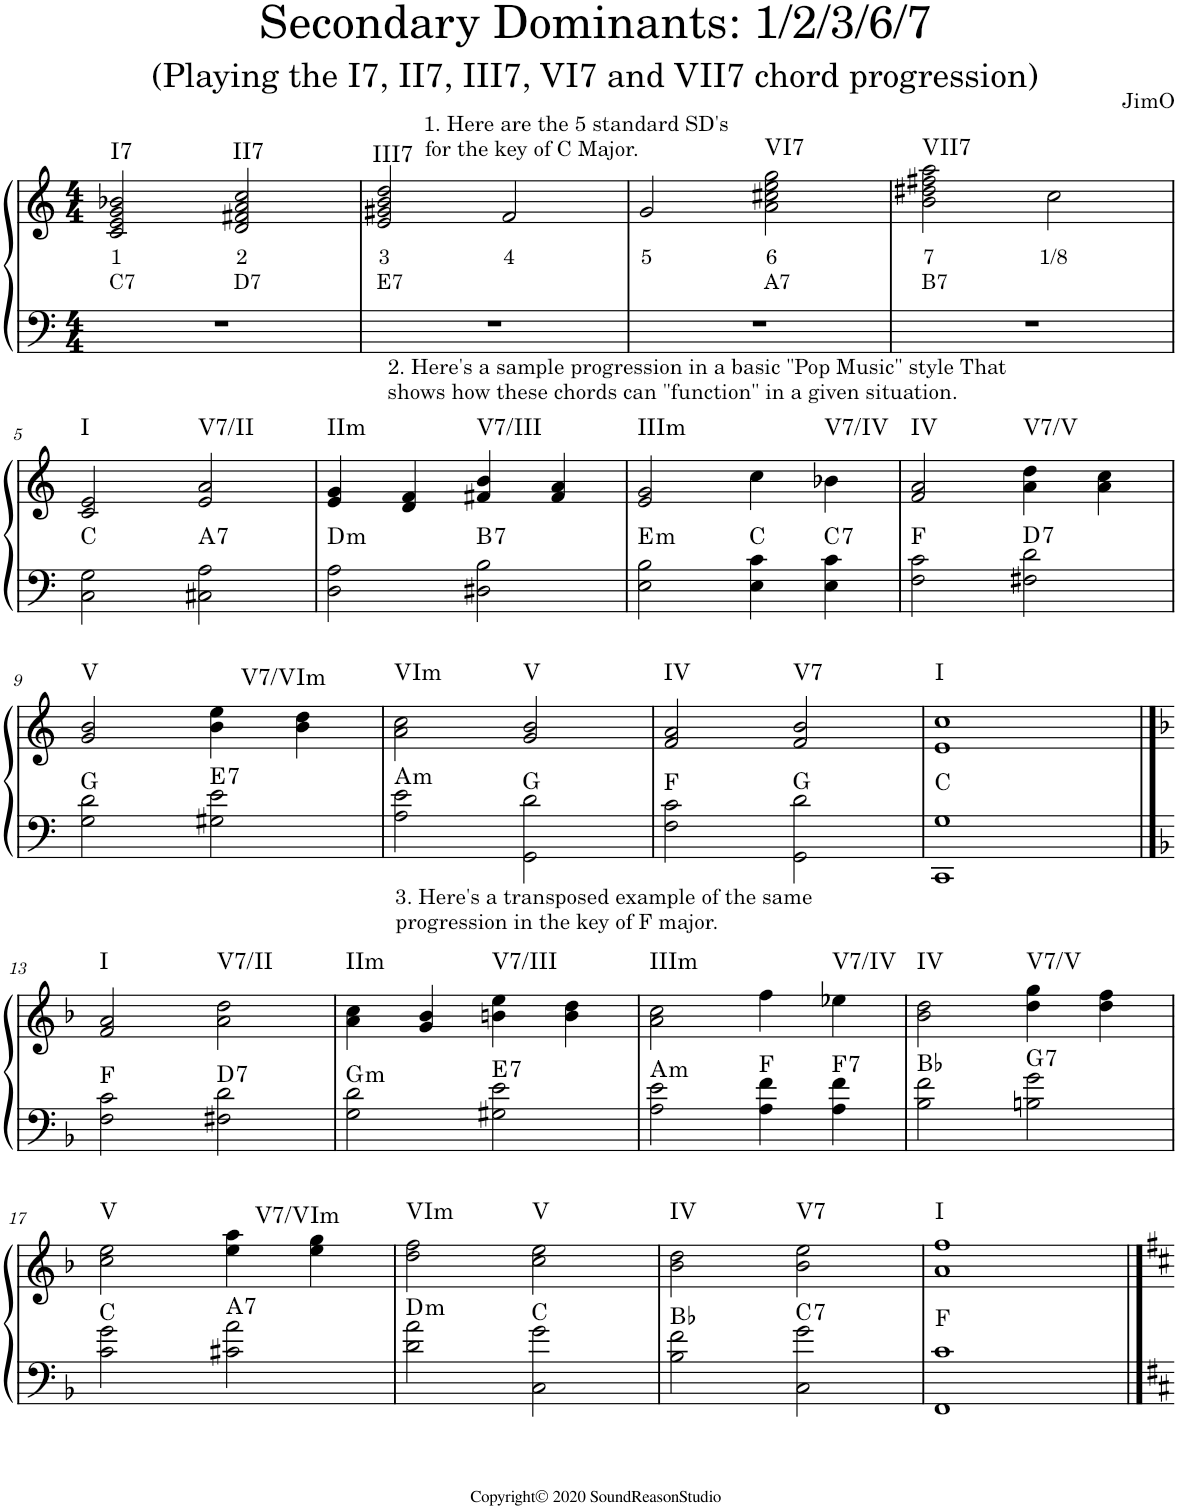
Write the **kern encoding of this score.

**kern	**kern	**text	**text	**harte
*part1	*part1	*part1	*part1	*part1
*staff2	*staff1	*staff1	*staff1	*
*I"Piano	*	*	*	*
*I'Pno.	*	*	*	*
*clefF4	*clefG2	*	*	*
*k[]	*k[]	*	*	*
*M4/4	*M4/4	*	*	*
=1	=1	=1	=1	=1
!	!	!LO:LY:b	!LO:LY:b	!LO:H:kt=I7
1r	2c/ 2e/ 2g/ 2b-X/	1	C7	N
!	!	!LO:LY:b	!LO:LY:b	!LO:H:kt=II7
.	2d/ 2f#X/ 2a/ 2cc/	2	D7	N
=2	=2	=2	=2	=2
!	!	!LO:LY:b	!LO:LY:b	!LO:H:kt=III7
1r	2e/ 2g#X/ 2b/ 2dd/	3	E7	N
!	!LO:TX:a:t=1. Here are the 5 standard SD's	!	!	!
!	!LO:TX:a:t=for the key of C Major.	!	!	!
!	!	!LO:LY:b	!	!
.	2f/	4	.	.
=3	=3	=3	=3	=3
!	!	!LO:LY:b	!	!
1r	2g/	5	.	.
!	!	!LO:LY:b	!LO:LY:b	!LO:H:kt=VI7
.	2a\ 2cc#X\ 2ee\ 2gg\	6	A7	N
=4	=4	=4	=4	=4
!	!	!LO:LY:b	!LO:LY:b	!LO:H:kt=VII7
1r	2b\ 2dd#X\ 2ff#X\ 2aa\	7	B7	N
!	!	!LO:LY:b	!	!
.	2cc\	1/8	.	.
!!LO:LB:g=z
=5	=5	=5	=5	=5
!	!	!	!	!LO:H:n=1:kt=I
2C\ 2G\	2c/ 2e/	.	.	N C:maj
!	!	!	!	!LO:H:n=1:kt=V7/II
!	!	!	!	!LO:H:n=2:kt=7
2C#X\ 2A\	2e/ 2a/	.	.	N A:7
=6	=6	=6	=6	=6
!	!	!	!	!LO:H:n=1:kt=IIm
!	!	!	!	!LO:H:n=2:kt=m
2D\ 2A\	4e/ 4g/	.	.	N D:min
!	!LO:TX:a:t=2. Here's a sample progression in a basic "Pop Music" style That	!	!	!
!	!LO:TX:a:t=shows how these chords can "function" in a given situation.	!	!	!
.	4d/ 4f/	.	.	.
!	!	!	!	!LO:H:n=1:kt=V7/III
!	!	!	!	!LO:H:n=2:kt=7
2D#X\ 2B\	4f#X/ 4b/	.	.	N B:7
.	4f#/ 4a/	.	.	.
=7	=7	=7	=7	=7
!	!	!	!	!LO:H:n=1:kt=IIIm
!	!	!	!	!LO:H:n=2:kt=m
2E\ 2B\	2e/ 2g/	.	.	N E:min
4E\ 4c\	4cc\	.	.	C:maj
!	!	!	!	!LO:H:n=1:kt=V7/IV
!	!	!	!	!LO:H:n=2:kt=7
4E\ 4c\	4b-X\	.	.	N C:7
=8	=8	=8	=8	=8
!	!	!	!	!LO:H:n=1:kt=IV
2F\ 2c\	2f/ 2a/	.	.	N F:maj
!	!	!	!	!LO:H:n=1:kt=V7/V
!	!	!	!	!LO:H:n=2:kt=7
2F#X\ 2d\	4a\ 4dd\	.	.	N D:7
.	4a\ 4cc\	.	.	.
!!LO:LB:g=z
=9	=9	=9	=9	=9
!	!	!	!	!LO:H:n=1:kt=V
2G\ 2d\	2g/ 2b/	.	.	N G:maj
!	!	!	!	!LO:H:kt=7
2G#X\ 2e\	4b\ 4ee\	.	.	E:7
!	!	!	!	!LO:H:kt=V7/VIm
.	4b\ 4dd\	.	.	N
=10	=10	=10	=10	=10
!	!	!	!	!LO:H:n=1:kt=VIm
!	!	!	!	!LO:H:n=2:kt=m
2A\ 2e\	2a\ 2cc\	.	.	N A:min
!	!	!	!	!LO:H:n=1:kt=V
2GG\ 2d\	2g/ 2b/	.	.	N G:maj
=11	=11	=11	=11	=11
!	!	!	!	!LO:H:n=1:kt=IV
2F\ 2c\	2f/ 2a/	.	.	N F:maj
!	!	!	!	!LO:H:n=1:kt=V7
2GG\ 2d\	2f/ 2b/	.	.	N G:maj
=12	=12	=12	=12	=12
!	!	!	!	!LO:H:n=1:kt=I
1CC 1G	1e 1cc	.	.	N C:maj
!!LO:LB:g=z
==13	==13	==13	==13	==13
*k[b-]	*k[b-]	*	*	*
!	!	!	!	!LO:H:n=1:kt=I
2F\ 2c\	2f/ 2a/	.	.	N F:maj
!	!	!	!	!LO:H:n=1:kt=V7/II
!	!	!	!	!LO:H:n=2:kt=7
2F#X\ 2d\	2a\ 2dd\	.	.	N D:7
=14	=14	=14	=14	=14
!	!	!	!	!LO:H:n=1:kt=IIm
!	!	!	!	!LO:H:n=2:kt=m
2G\ 2d\	4a\ 4cc\	.	.	N G:min
!	!LO:TX:a:t=3. Here's a transposed example of the same	!	!	!
!	!LO:TX:a:t=progression in the key of F major.	!	!	!
.	4g/ 4b-/	.	.	.
!	!	!	!	!LO:H:n=1:kt=V7/III
!	!	!	!	!LO:H:n=2:kt=7
2G#X\ 2e\	4bn\ 4ee\	.	.	N E:7
.	4b\ 4dd\	.	.	.
=15	=15	=15	=15	=15
!	!	!	!	!LO:H:n=1:kt=IIIm
!	!	!	!	!LO:H:n=2:kt=m
2A\ 2e\	2a\ 2cc\	.	.	N A:min
4A\ 4f\	4ff\	.	.	F:maj
!	!	!	!	!LO:H:n=1:kt=V7/IV
!	!	!	!	!LO:H:n=2:kt=7
4A\ 4f\	4ee-X\	.	.	N F:7
=16	=16	=16	=16	=16
!	!	!	!	!LO:H:n=1:kt=IV
2B-\ 2f\	2b-\ 2dd\	.	.	N Bb:maj
!	!	!	!	!LO:H:n=1:kt=V7/V
!	!	!	!	!LO:H:n=2:kt=7
2Bn\ 2g\	4dd\ 4gg\	.	.	N G:7
.	4dd\ 4ff\	.	.	.
!!LO:LB:g=z
=17	=17	=17	=17	=17
!	!	!	!	!LO:H:n=1:kt=V
2c\ 2g\	2cc\ 2ee\	.	.	N C:maj
!	!	!	!	!LO:H:kt=7
2c#X\ 2a\	4ee\ 4aa\	.	.	A:7
!	!	!	!	!LO:H:kt=V7/VIm
.	4ee\ 4gg\	.	.	N
=18	=18	=18	=18	=18
!	!	!	!	!LO:H:n=1:kt=VIm
!	!	!	!	!LO:H:n=2:kt=m
2d\ 2a\	2dd\ 2ff\	.	.	N D:min
!	!	!	!	!LO:H:n=1:kt=V
2C\ 2g\	2cc\ 2ee\	.	.	N C:maj
=19	=19	=19	=19	=19
!	!	!	!	!LO:H:n=1:kt=IV
2B-\ 2f\	2b-\ 2dd\	.	.	N Bb:maj
!	!	!	!	!LO:H:n=1:kt=V7
!	!	!	!	!LO:H:n=2:kt=7
2C\ 2g\	2b-\ 2ee\	.	.	N C:7
=20	=20	=20	=20	=20
!	!	!	!	!LO:H:n=1:kt=I
1FF 1c	1a 1ff	.	.	N F:maj
==	==	==	==	==
*-	*-	*-	*-	*-
